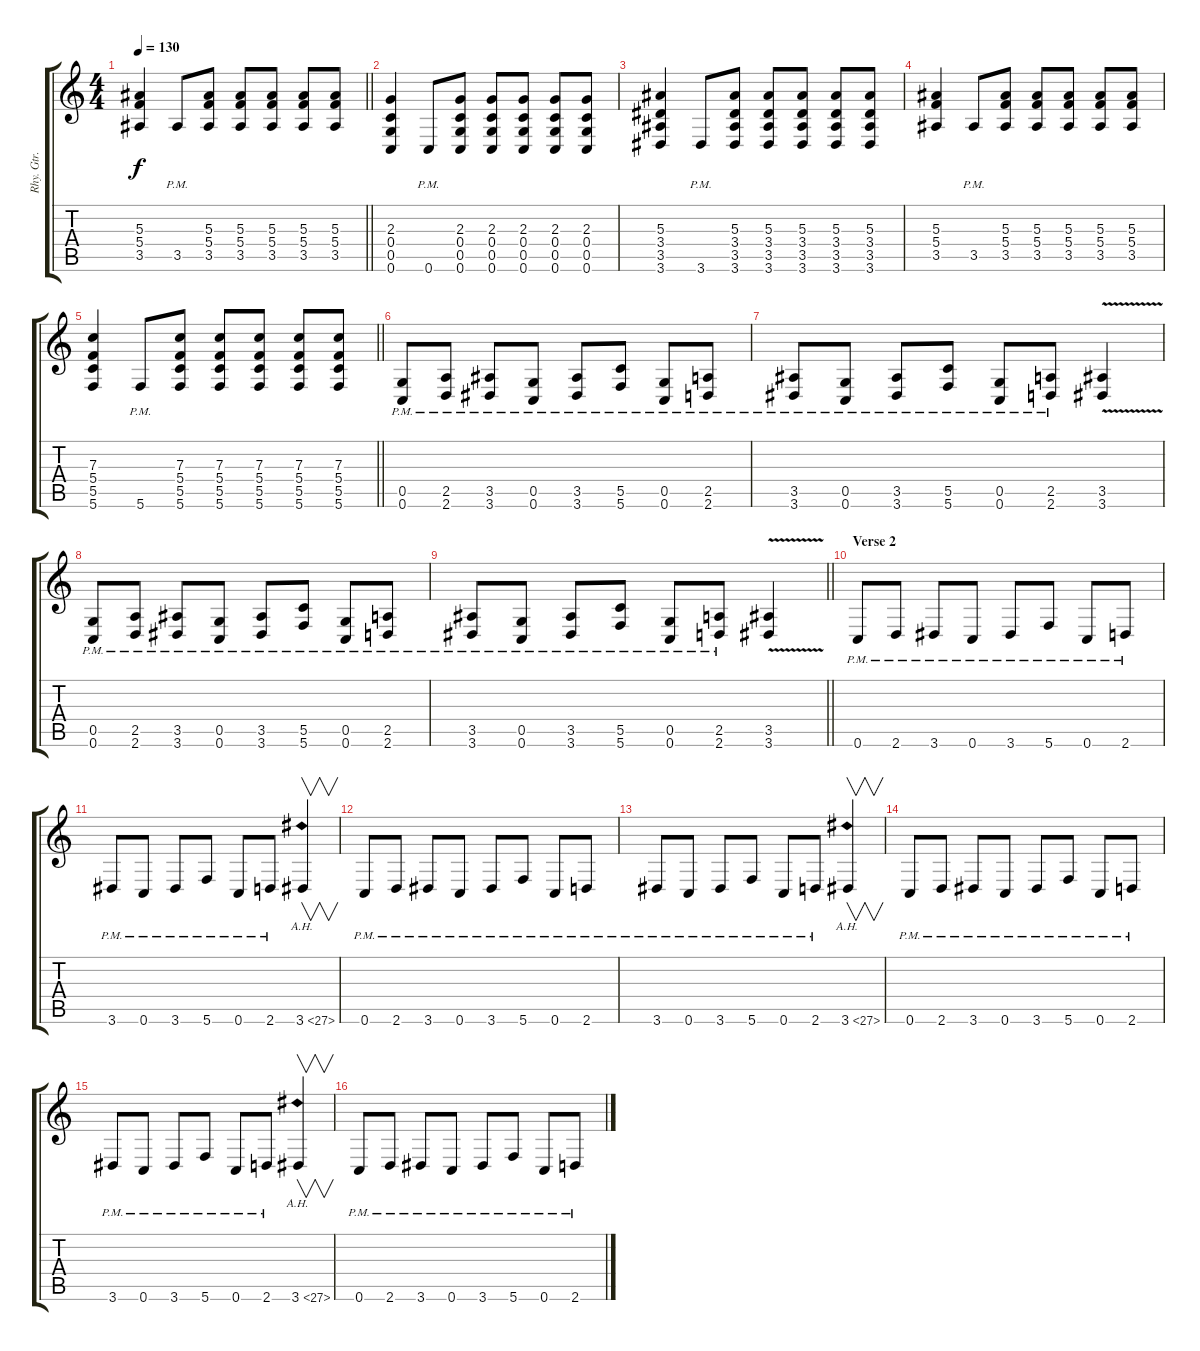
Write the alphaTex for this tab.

\track ("Rhy. Gtr. 1" "Rhy. Gtr. ") {instrument distortionguitar}
\staff {score tabs}
\tuning (D4 A3 F3 C3 G2 C2) {hide}
\ts (4 4)
\tempo 130
\clef g2
\barLineRight lightlight
\ks c
(5.3 5.4 3.5).4{dy f} 3.5{pm}.8 (5.3 5.4 3.5).8 (5.3 5.4 3.5).8 (5.3 5.4 3.5).8 (5.3 5.4 3.5).8 (5.3 5.4 3.5).8 |
\section ("" "")
(2.3 0.4 0.5 0.6).4 0.6{pm}.8 (2.3 0.4 0.5 0.6).8 (2.3 0.4 0.5 0.6).8 (2.3 0.4 0.5 0.6).8 (2.3 0.4 0.5 0.6).8 (2.3 0.4 0.5 0.6).8 |
(5.3 3.4 3.5 3.6).4 3.6{pm}.8 (5.3 3.4 3.5 3.6).8 (5.3 3.4 3.5 3.6).8 (5.3 3.4 3.5 3.6).8 (5.3 3.4 3.5 3.6).8 (5.3 3.4 3.5 3.6).8 |
(5.3 5.4 3.5).4 3.5{pm}.8 (5.3 5.4 3.5).8 (5.3 5.4 3.5).8 (5.3 5.4 3.5).8 (5.3 5.4 3.5).8 (5.3 5.4 3.5).8 |
\barLineRight lightlight
(7.3 5.4 5.5 5.6).4 5.6{pm}.8 (7.3 5.4 5.5 5.6).8 (7.3 5.4 5.5 5.6).8 (7.3 5.4 5.5 5.6).8 (7.3 5.4 5.5 5.6).8 (7.3 5.4 5.5 5.6).8 |
\section ("" "")
(0.5{pm} 0.6{pm}).8 (2.5{pm} 2.6{pm}).8 (3.5{pm} 3.6{pm}).8 (0.5{pm} 0.6{pm}).8 (3.5{pm} 3.6{pm}).8 (5.5{pm} 5.6{pm}).8 (0.5{pm} 0.6{pm}).8 (2.5{pm} 2.6{pm}).8 |
(3.5{pm} 3.6{pm}).8 (0.5{pm} 0.6{pm}).8 (3.5{pm} 3.6{pm}).8 (5.5{pm} 5.6{pm}).8 (0.5{pm} 0.6{pm}).8 (2.5{pm} 2.6{pm}).8 (3.5{v} 3.6{v}).4 |
(0.5{pm} 0.6{pm}).8 (2.5{pm} 2.6{pm}).8 (3.5{pm} 3.6{pm}).8 (0.5{pm} 0.6{pm}).8 (3.5{pm} 3.6{pm}).8 (5.5{pm} 5.6{pm}).8 (0.5{pm} 0.6{pm}).8 (2.5{pm} 2.6{pm}).8 |
\barLineRight lightlight
(3.5{pm} 3.6{pm}).8 (0.5{pm} 0.6{pm}).8 (3.5{pm} 3.6{pm}).8 (5.5{pm} 5.6{pm}).8 (0.5{pm} 0.6{pm}).8 (2.5{pm} 2.6{pm}).8 (3.5{v} 3.6{v}).4 |
\section ("" "Verse 2")
0.6{pm}.8 2.6{pm}.8 3.6{pm}.8 0.6{pm}.8 3.6{pm}.8 5.6{pm}.8 0.6{pm}.8 2.6{pm}.8 |
3.6{pm}.8 0.6{pm}.8 3.6{pm}.8 5.6{pm}.8 0.6{pm}.8 2.6{pm}.8 3.6{ah 24}.4{v} |
0.6{pm}.8 2.6{pm}.8 3.6{pm}.8 0.6{pm}.8 3.6{pm}.8 5.6{pm}.8 0.6{pm}.8 2.6{pm}.8 |
3.6{pm}.8 0.6{pm}.8 3.6{pm}.8 5.6{pm}.8 0.6{pm}.8 2.6{pm}.8 3.6{ah 24}.4{v} |
0.6{pm}.8 2.6{pm}.8 3.6{pm}.8 0.6{pm}.8 3.6{pm}.8 5.6{pm}.8 0.6{pm}.8 2.6{pm}.8 |
3.6{pm}.8 0.6{pm}.8 3.6{pm}.8 5.6{pm}.8 0.6{pm}.8 2.6{pm}.8 3.6{ah 24}.4{v} |
0.6{pm}.8 2.6{pm}.8 3.6{pm}.8 0.6{pm}.8 3.6{pm}.8 5.6{pm}.8 0.6{pm}.8 2.6{pm}.8
